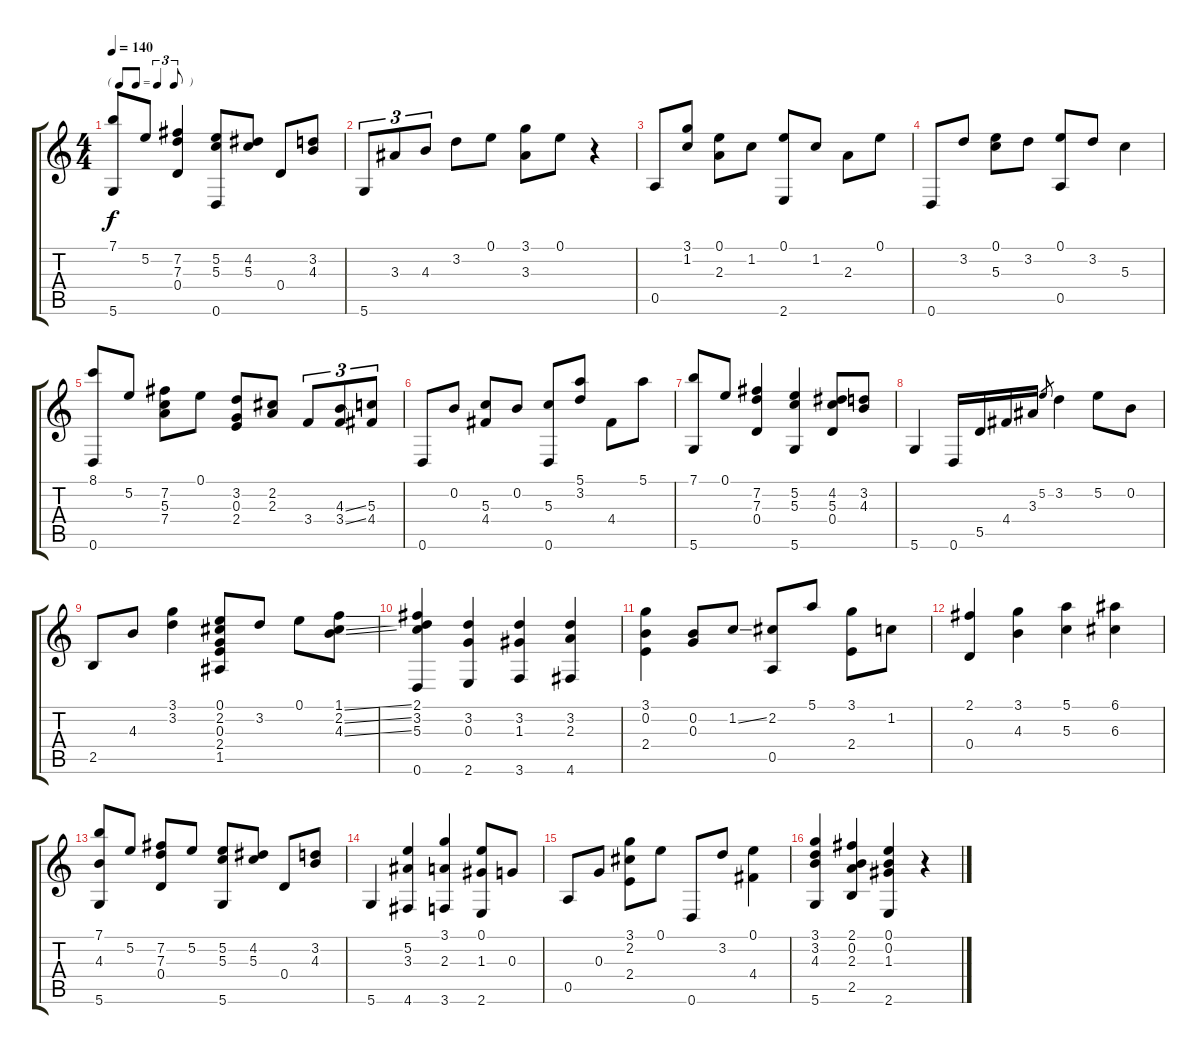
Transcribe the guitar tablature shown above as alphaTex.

\track "" {instrument acousticguitarsteel}
\staff {score tabs}
\tuning (E4 B3 G3 D3 A2 D2) {hide}
\ts (4 4)
\tf triplet8th
\tempo 140
\clef g2
\ks c
(7.1 5.6).8{dy f} 5.2.8 (7.2 7.3 0.4).4 (5.2 5.3 0.6).8 (4.2 5.3).8 0.4.8 (3.2 4.3).8 |
5.6.8{tu (3 2)} 3.3.8{tu (3 2)} 4.3.8{tu (3 2)} 3.2.8 0.1.8 (3.1 3.3).8 0.1.8 r.4 |
0.5.8 (3.1 1.2).8 (0.1 2.3).8 1.2.8 (0.1 2.6).8 1.2.8 2.3.8 0.1.8 |
0.6.8 3.2.8 (0.1 5.3).8 3.2.8 (0.1 0.5).8 3.2.8 5.3.4 |
(8.1 0.6).8 5.2.8 (7.2 5.3 7.4).8 0.1.8 (3.2 0.3 2.4).8 (2.2 2.3).8 3.4.8{tu (3 2)} (4.3{ss} 3.4{ss}).8{tu (3 2)} (5.3 4.4).8{tu (3 2)} |
0.6.8 0.2.8 (5.3 4.4).8 0.2.8 (5.3 0.6).8 (5.1 3.2).8 4.4.8 5.1.8 |
(7.1 5.6).8 0.1.8 (7.2 7.3 0.4).4 (5.2 5.3 5.6).4 (4.2 5.3 0.4).8 (3.2 4.3).8 |
5.6.4 0.6.16 5.5.16 4.4.16 3.3.16 5.2.8{gr} 3.2.4 5.2.8 0.2.8 |
2.5.8 4.3.8 (3.1 3.2).4 (0.1 2.2 0.3 2.4 1.5).8 3.2.8 0.1.8 (1.1{ss} 2.2{ss} 4.3{ss}).8 |
(2.1 3.2 5.3 0.6).4 (3.2 0.3 2.6).4 (3.2 1.3 3.6).4 (3.2 2.3 4.6).4 |
(3.1 0.2 2.4).4 (0.2 0.3).8 1.2{ss}.8 (2.2 0.5).8 5.1.8 (3.1 2.4).8 1.2.8 |
(2.1 0.4).4 (3.1 4.3).4 (5.1 5.3).4 (6.1 6.3).4 |
(7.1 4.3 5.6).8 5.2.8 (7.2 7.3 0.4).8 5.2.8 (5.2 5.3 5.6).8 (4.2 5.3).8 0.4.8 (3.2 4.3).8 |
5.6.4 (5.2 3.3 4.6).4 (3.1 2.3 3.6).4 (0.1 1.3 2.6).8 0.3.8 |
0.5.8 0.3.8 (3.1 2.2 2.4).8 0.1.8 0.6.8 3.2.8 (0.1 4.4).4 |
(3.1 3.2 4.3 5.6).4 (2.1 0.2 2.3 2.5).4 (0.1 0.2 1.3 2.6).4 r.4
